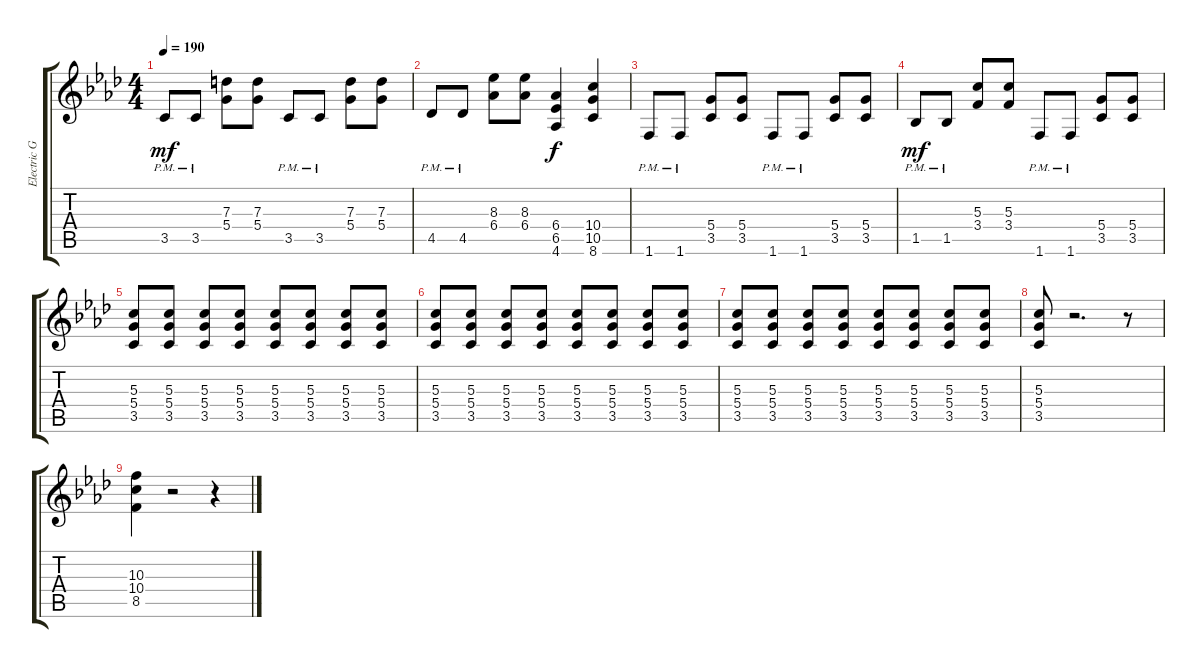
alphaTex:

\track ("Electric Guitar (Drive)" "Electric G") {instrument overdrivenguitar}
\staff {score tabs}
\tuning (E4 B3 G3 D3 A2 E2) {hide}
\ts (4 4)
\tempo 190
\clef g2
\ks fminor
3.5{pm}.8{dy mf} 3.5{pm}.8 (7.3 5.4).8 (7.3 5.4).8 3.5{pm}.8 3.5{pm}.8 (7.3 5.4).8 (7.3 5.4).8 |
4.5{pm}.8 4.5{pm}.8 (8.3 6.4).8 (8.3 6.4).8 (6.4 6.5 4.6).4{dy f} (10.4 10.5 8.6).4 |
1.6{pm}.8 1.6{pm}.8 (5.4 3.5).8 (5.4 3.5).8 1.6{pm}.8 1.6{pm}.8 (5.4 3.5).8 (5.4 3.5).8 |
1.5{pm}.8{dy mf} 1.5{pm}.8 (5.3 3.4).8 (5.3 3.4).8 1.6{pm}.8 1.6{pm}.8 (5.4 3.5).8 (5.4 3.5).8 |
(5.3 5.4 3.5).8 (5.3 5.4 3.5).8 (5.3 5.4 3.5).8 (5.3 5.4 3.5).8 (5.3 5.4 3.5).8 (5.3 5.4 3.5).8 (5.3 5.4 3.5).8 (5.3 5.4 3.5).8 |
(5.3 5.4 3.5).8 (5.3 5.4 3.5).8 (5.3 5.4 3.5).8 (5.3 5.4 3.5).8 (5.3 5.4 3.5).8 (5.3 5.4 3.5).8 (5.3 5.4 3.5).8 (5.3 5.4 3.5).8 |
(5.3 5.4 3.5).8 (5.3 5.4 3.5).8 (5.3 5.4 3.5).8 (5.3 5.4 3.5).8 (5.3 5.4 3.5).8 (5.3 5.4 3.5).8 (5.3 5.4 3.5).8 (5.3 5.4 3.5).8 |
(5.3 5.4 3.5).8 r.2{d} r.8 |
(10.3 10.4 8.5).4 r.2 r.4
